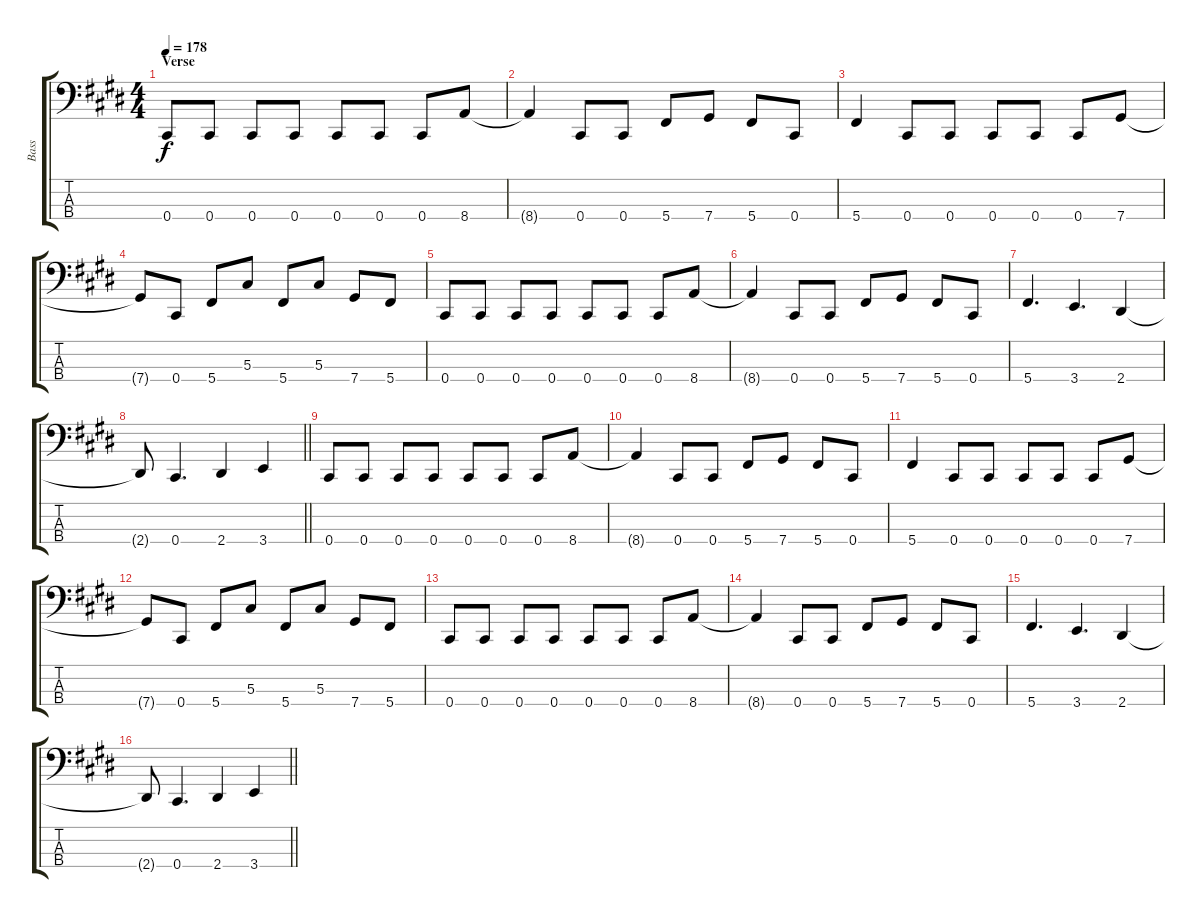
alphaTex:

\track ("Bass" "Bass") {instrument electricbasspick}
\staff {score tabs}
\tuning (Gb2 Db2 Ab1 Db1) {hide}
\ts (4 4)
\section ("" "Verse")
\tempo 178
\clef f4
\ks e
0.4.8{dy f} 0.4.8 0.4.8 0.4.8 0.4.8 0.4.8 0.4.8 8.4.8 |
8.4{t}.4 0.4.8 0.4.8 5.4.8 7.4.8 5.4.8 0.4.8 |
5.4.4 0.4.8 0.4.8 0.4.8 0.4.8 0.4.8 7.4.8 |
7.4{t}.8 0.4.8 5.4.8 5.3.8 5.4.8 5.3.8 7.4.8 5.4.8 |
0.4.8 0.4.8 0.4.8 0.4.8 0.4.8 0.4.8 0.4.8 8.4.8 |
8.4{t}.4 0.4.8 0.4.8 5.4.8 7.4.8 5.4.8 0.4.8 |
5.4.4{d} 3.4.4{d} 2.4.4 |
\barLineRight lightlight
2.4{t}.8 0.4.4{d} 2.4.4 3.4.4 |
0.4.8 0.4.8 0.4.8 0.4.8 0.4.8 0.4.8 0.4.8 8.4.8 |
8.4{t}.4 0.4.8 0.4.8 5.4.8 7.4.8 5.4.8 0.4.8 |
5.4.4 0.4.8 0.4.8 0.4.8 0.4.8 0.4.8 7.4.8 |
7.4{t}.8 0.4.8 5.4.8 5.3.8 5.4.8 5.3.8 7.4.8 5.4.8 |
0.4.8 0.4.8 0.4.8 0.4.8 0.4.8 0.4.8 0.4.8 8.4.8 |
8.4{t}.4 0.4.8 0.4.8 5.4.8 7.4.8 5.4.8 0.4.8 |
5.4.4{d} 3.4.4{d} 2.4.4 |
\barLineRight lightlight
2.4{t}.8 0.4.4{d} 2.4.4 3.4.4
